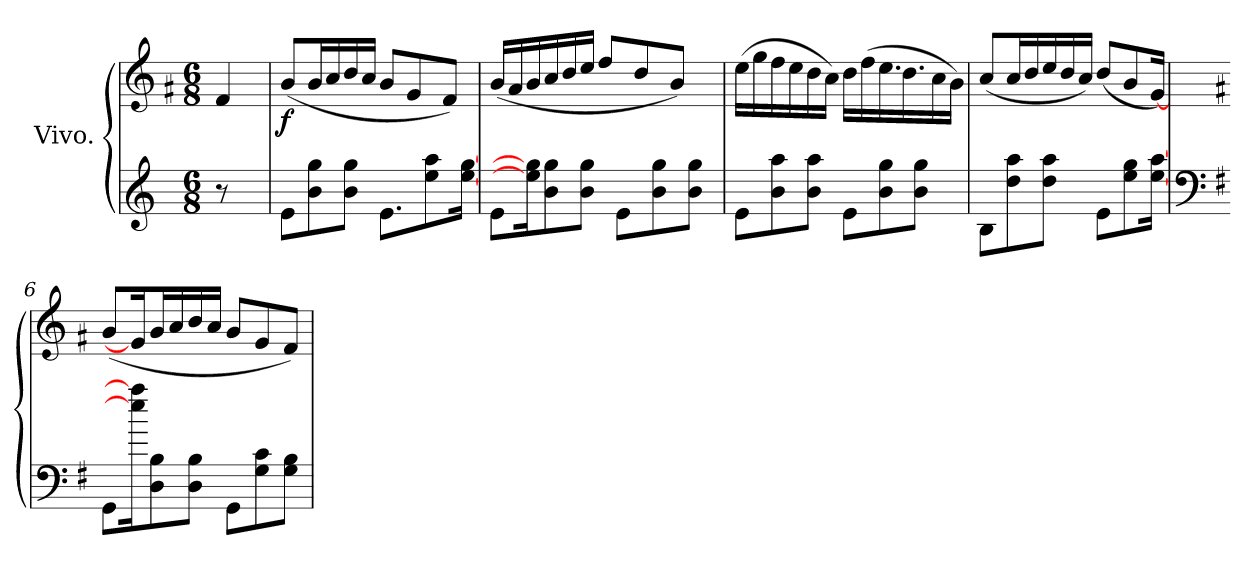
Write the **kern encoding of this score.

**kern	**kern	**dynam
*part1	*part1	*part1
*staff2	*staff1	*staff1/2
*I"Vivo.	*	*
*	*clefG3	*
*	*k[f#]	*
*M6/8	*M6/8	*
=1	=1	=1
8r	4d/	.
8ryy	.	.
=2	=2	=2
!	!	!LO:DY:b
8e\L	(<8g/L	f
8b\ 8gg\	16g/L	.
.	16a/	.
8b\ 8gg\J	16b/	.
.	16a/JJ	.
8.e\L	8g/L	.
.	8e/	.
8ee\ 8aa\	.	.
.	8d/J)	.
[16ee\ [16gg\J	.	.
=3	=3	=3
8e\L	(<16g/LL	.
.	16f#/	.
16ee\] 16gg\]J	16g/	.
8b\ 8gg\	16a/	.
.	16b/	.
8b\ 8gg\J	16cc/JJ	.
.	8dd/L	.
8e\L	.	.
.	8b/	.
8b\ 8gg\	.	.
.	8g/J)	.
8b\ 8gg\J	.	.
.	16ryy	.
=4	=4	=4
8e\L	(>16cc\LL	.
.	16ee\	.
8b\ 8aa\	16dd\	.
.	16cc\	.
8b\ 8aa\J	16b\	.
.	16a\JJ)	.
8e\L	16b\LL	.
.	(>16dd\	.
8b\ 8gg\	16.cc\	.
.	16.b\	.
8b\ 8gg\J	.	.
.	16a\	.
16ryy	16g\JJ)	.
=5	=5	=5
8B\L	(<8a/L	.
8dd\ 8aa\	16a/L	.
.	16b/	.
8dd\ 8aa\J	16cc/	.
.	16b/	.
16ryy	16a/JJ)	.
8e\L	(<8b/L	.
8ee\ 8gg\	8g/	.
[16ee\ [16aa\J	[16e/J)	.
!!LO:LB:g=z
=6	=6	=6
*clefF4	*	*
*k[f#]	*k[f#]	*
8GG\L	(<8g/L	.
16ee\] 16aa\]J	16e/J]	.
8D\ 8B\	16g/L	.
.	16a/	.
8D\ 8B\J	16b/	.
.	16a/JJ	.
8GG\L	8g/L	.
8G\ 8c\	8e/	.
8G\ 8B\J	8d/J)	.
=	=	=
*-	*-	*-
